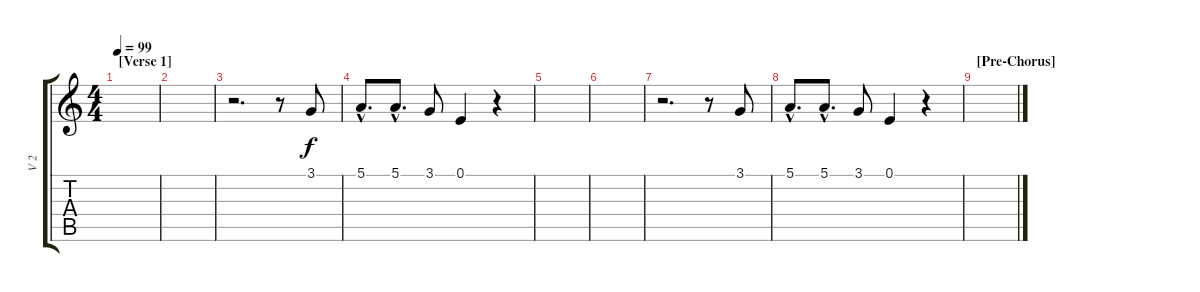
\track ("V 2" "V 2") {instrument choiraahs}
\staff {score tabs}
\tuning (E4 B3 G3 D3 A2 E2) {hide}
\ts (4 4)
\section ("" "[Verse 1]")
\tempo 99
\clef g2
\ks c
|
|
r.2{d} r.8 3.1.8 |
5.1{hac}.8{d} 5.1{hac}.8{d} 3.1.8 0.1.4 r.4 |
|
|
r.2{d} r.8 3.1.8 |
5.1{hac}.8{d} 5.1{hac}.8{d} 3.1.8 0.1.4 r.4 |
\section ("" "[Pre-Chorus]")
